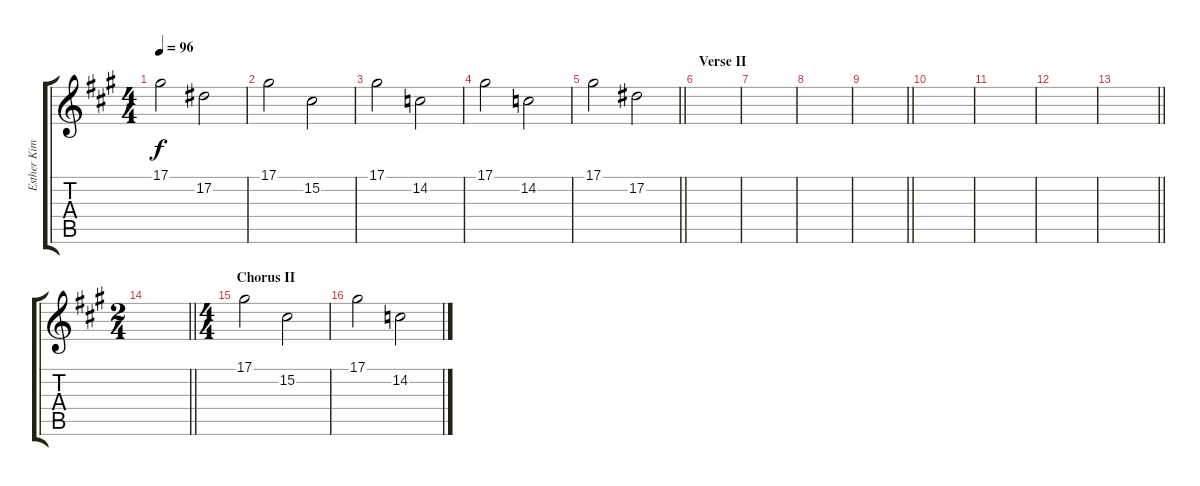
\track ("Esther Kim" "Esther Kim") {instrument brightacousticpiano}
\staff {score tabs}
\tuning (Eb4 Bb3 Gb3 Db3 Ab2 Eb2) {hide}
\ts (4 4)
\tempo 96
\clef g2
\ks a
17.1.2{dy f} 17.2.2 |
17.1.2 15.2.2 |
17.1.2 14.2.2 |
17.1.2 14.2.2 |
\barLineRight lightlight
17.1.2 17.2.2 |
\section ("" "Verse II")
|
|
|
\barLineRight lightlight
|
|
|
|
\barLineRight lightlight
|
\ts (2 4)
\barLineRight lightlight
|
\ts (4 4)
\section ("" "Chorus II")
17.1.2 15.2.2 |
17.1.2 14.2.2
